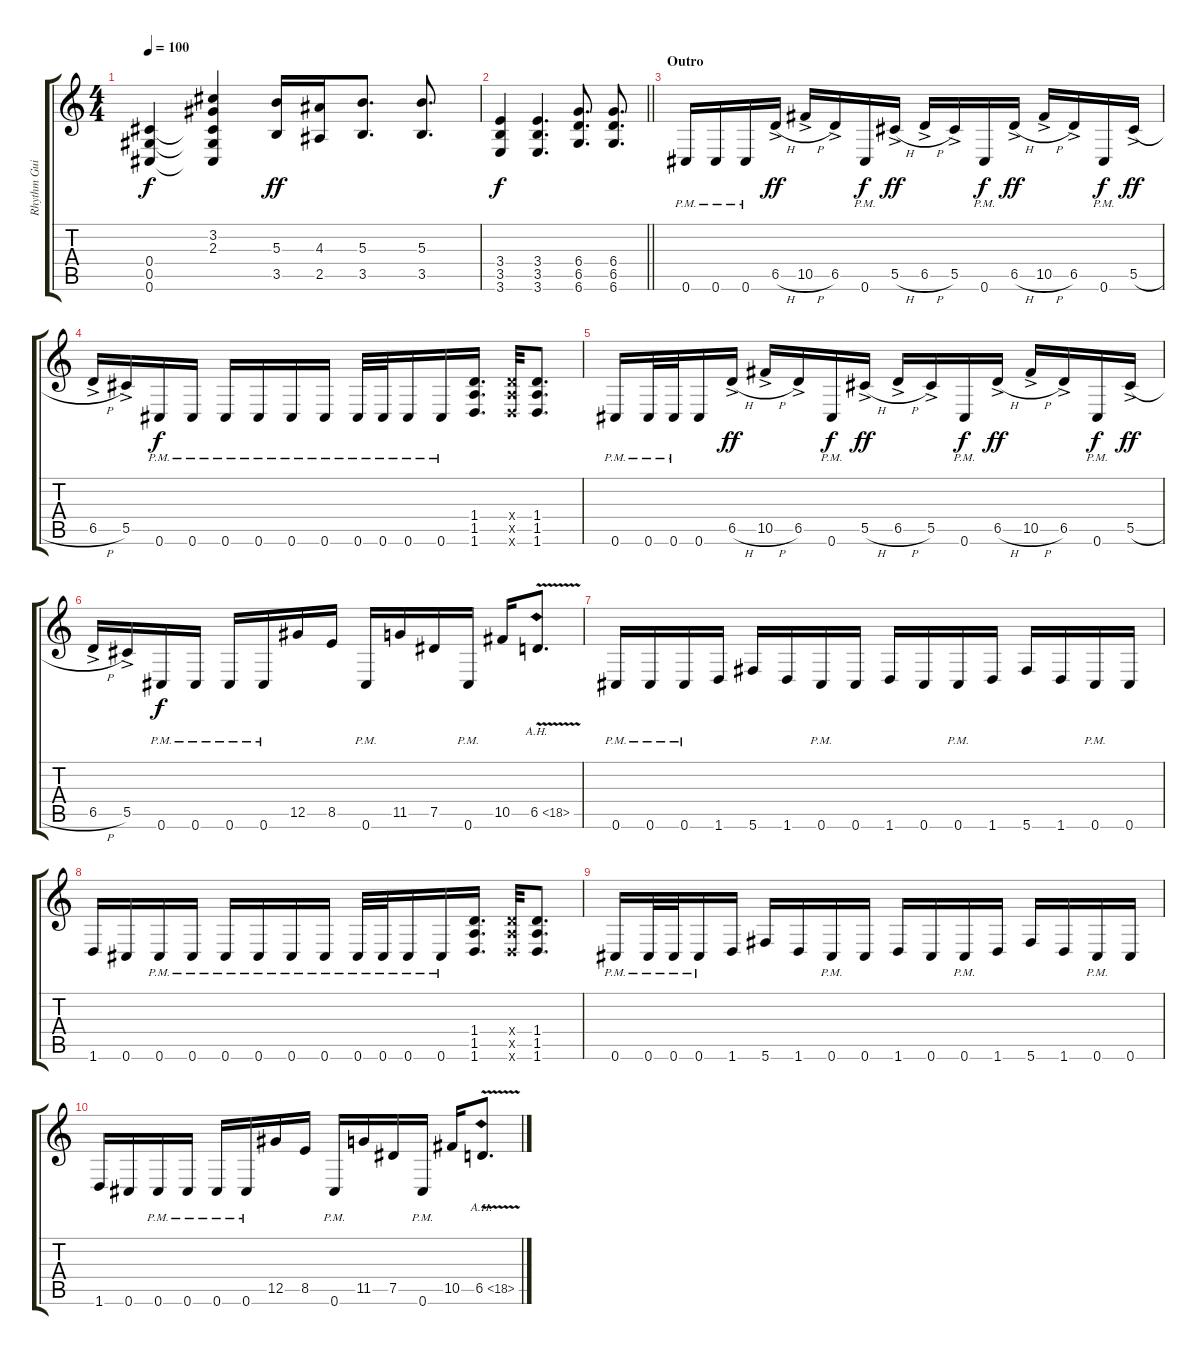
\track ("Rhythm Guitar" "Rhythm Gui") {instrument distortionguitar}
\staff {score tabs}
\tuning (Eb4 Bb3 Gb3 Db3 Ab2 Db2) {hide}
\ts (4 4)
\tempo 100
\clef g2
\ks c
(0.4 0.5 0.6).4{dy f} (3.2 2.3 0.4{t} 0.5{t} 0.6{t}).4 (5.3 3.5).16{dy ff} (4.3 2.5).16 (5.3 3.5).8{d} (5.3 3.5).8{d} |
\barLineRight lightlight
(3.4 3.5 3.6).4{dy f} (3.4 3.5 3.6).4{d balance 8} (6.4 6.5 6.6).8{d balance 16} (6.4 6.5 6.6).8{d} |
\section ("" "Outro")
0.6{pm}.16 0.6{pm}.16 0.6{pm}.16 6.5{h ac}.16{dy ff} 10.5{h ac}.16 6.5{ac}.16 0.6{pm}.16{dy f} 5.5{h ac}.16{dy ff} 6.5{h ac}.16 5.5{ac}.16 0.6{pm}.16{dy f} 6.5{h ac}.16{dy ff} 10.5{h ac}.16 6.5{ac}.16 0.6{pm}.16{dy f} 5.5{h ac}.16{dy ff} |
6.5{h ac}.16 5.5{ac}.16 0.6{pm}.16{dy f} 0.6{pm}.16 0.6{pm}.16 0.6{pm}.16 0.6{pm}.16 0.6{pm}.16 0.6{pm}.32 0.6{pm}.32 0.6{pm}.16 0.6{pm}.16 (1.4 1.5 1.6).16{d} (1.4{x} 1.5{x} 1.6{x}).32 (1.4 1.5 1.6).8{d} |
0.6{pm}.16 0.6{pm}.32 0.6{pm}.32 0.6.16 6.5{h ac}.16{dy ff} 10.5{h ac}.16 6.5{ac}.16 0.6{pm}.16{dy f} 5.5{h ac}.16{dy ff} 6.5{h ac}.16 5.5{ac}.16 0.6{pm}.16{dy f} 6.5{h ac}.16{dy ff} 10.5{h ac}.16 6.5{ac}.16 0.6{pm}.16{dy f} 5.5{h ac}.16{dy ff} |
6.5{h ac}.16 5.5{ac}.16 0.6{pm}.16{dy f} 0.6{pm}.16 0.6{pm}.16 0.6{pm}.16 12.5.16 8.5.16 0.6{pm}.16 11.5.16 7.5.16 0.6{pm}.16 10.5.16 6.5{ah 12 v}.8{d} |
0.6{pm}.16 0.6{pm}.16 0.6{pm}.16 1.6.16 5.6.16 1.6.16 0.6{pm}.16 0.6.16 1.6.16 0.6.16 0.6{pm}.16 1.6.16 5.6.16 1.6.16 0.6{pm}.16 0.6.16 |
1.6.16 0.6.16 0.6{pm}.16 0.6{pm}.16 0.6{pm}.16 0.6{pm}.16 0.6{pm}.16 0.6{pm}.16 0.6{pm}.32 0.6{pm}.32 0.6{pm}.16 0.6{pm}.16 (1.4 1.5 1.6).16{d} (1.4{x} 1.5{x} 1.6{x}).32 (1.4 1.5 1.6).8{d} |
0.6{pm}.16 0.6{pm}.32 0.6{pm}.32 0.6{pm}.16 1.6.16 5.6.16 1.6.16 0.6{pm}.16 0.6.16 1.6.16 0.6.16 0.6{pm}.16 1.6.16 5.6.16 1.6.16 0.6{pm}.16 0.6.16 |
1.6.16 0.6.16 0.6{pm}.16 0.6{pm}.16 0.6{pm}.16 0.6{pm}.16 12.5.16 8.5.16 0.6{pm}.16 11.5.16 7.5.16 0.6{pm}.16 10.5.16 6.5{ah 12 v}.8{d}
